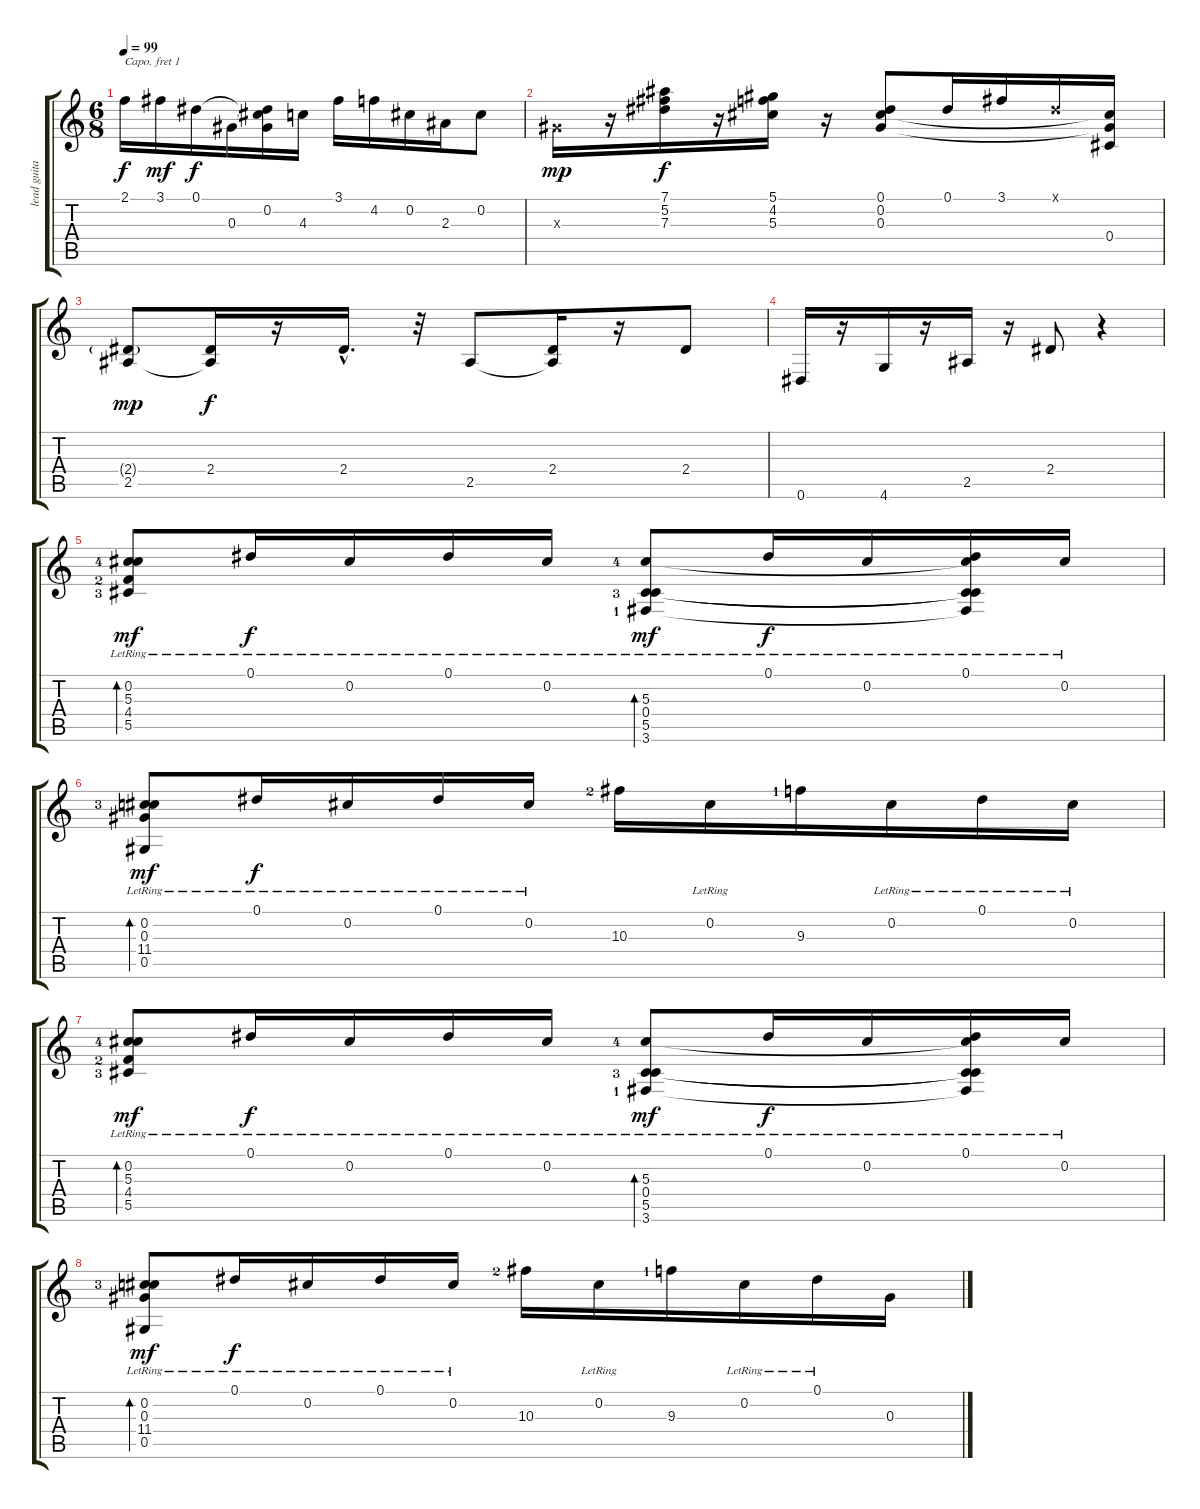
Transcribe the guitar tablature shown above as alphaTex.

\track ("lead guitar" "lead guita") {instrument electricguitarclean}
\staff {score tabs}
\capo 1
\tuning (D4 C4 G3 C3 G2 D2) {hide}
\ts (6 8)
\tempo 99
\clef g2
\ks c
2.1.16{dy f} 3.1.16{dy mf} 0.1.16{dy f} 0.3.16 (0.1{t} 0.2 0.3{t}).16 4.3.16 3.1.16 4.2.16 0.2.16 2.3.16 0.2.8 |
0.3{x}.16{dy mp} r.16 (7.1 5.2 7.3).16{dy f} r.16 (5.1 4.2 5.3).16 r.16 (0.1 0.2 0.3).8 0.1.16 3.1.16 0.1{x}.16 (0.2{t} 0.3{t} 0.4).16 |
(2.4{g} 2.5).8{dy mp} (2.4 2.5{t}).16{dy f} r.16 2.4{hac}.16{d} r.32 2.5.8 (2.4 2.5{t}).16 r.16 2.4.8 |
0.6.16 r.16 4.6.16 r.16 2.5.16 r.16 2.4.8 r.4 |
(0.2{lr} 5.3{lr lf 5} 4.4{lr lf 3} 5.5{lr lf 4}).8{bd 60 dy mf} 0.1{lr}.16{dy f} 0.2{lr}.16 0.1{lr}.16 0.2{lr}.16 (5.3{lf 5} 0.4{lr} 5.5{lf 4} 3.6{lf 2}).8{bd 60 dy mf} 0.1{lr}.16{dy f} 0.2{lr}.16 (0.1{lr} 5.3{t} 0.4{t} 5.5{t} 3.6{t}).16 0.2{lr}.16 |
(0.2{lr} 0.3 11.4{lr lf 4} 0.5{lr}).8{bd 60 dy mf} 0.1{lr}.16{dy f} 0.2{lr}.16 0.1{lr}.16 0.2{lr}.16 10.3{lf 3}.16 0.2{lr}.16 9.3{lf 2}.16 0.2{lr}.16 0.1{lr}.16 0.2{lr}.16 |
(0.2{lr} 5.3{lr lf 5} 4.4{lr lf 3} 5.5{lr lf 4}).8{bd 60 dy mf} 0.1{lr}.16{dy f} 0.2{lr}.16 0.1{lr}.16 0.2{lr}.16 (5.3{lf 5} 0.4{lr} 5.5{lf 4} 3.6{lf 2}).8{bd 60 dy mf} 0.1{lr}.16{dy f} 0.2{lr}.16 (0.1{lr} 5.3{t} 0.4{t} 5.5{t} 3.6{t}).16 0.2{lr}.16 |
(0.2{lr} 0.3 11.4{lr lf 4} 0.5{lr}).8{bd 60 dy mf} 0.1{lr}.16{dy f} 0.2{lr}.16 0.1{lr}.16 0.2{lr}.16 10.3{lf 3}.16 0.2{lr}.16 9.3{lf 2}.16 0.2{lr}.16 0.1{lr}.16 0.3.16
